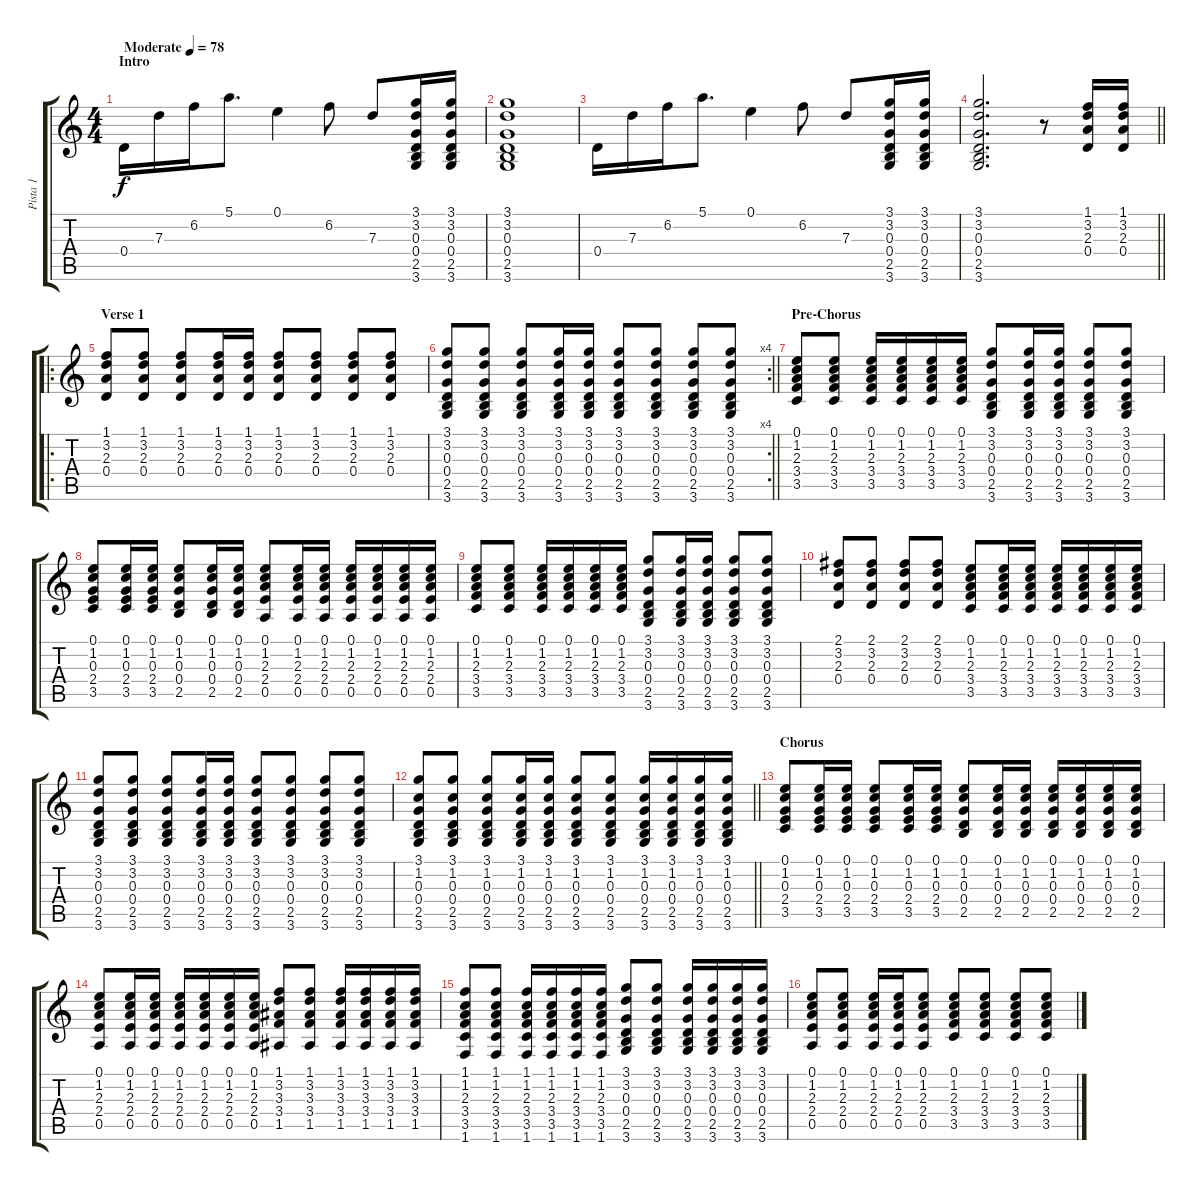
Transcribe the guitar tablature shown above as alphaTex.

\track ("Pista 1" "Pista 1") {instrument acousticguitarsteel}
\staff {score tabs}
\tuning (E4 B3 G3 D3 A2 E2) {hide}
\ts (4 4)
\section ("" "Intro")
\tempo (78 "Moderate")
\clef g2
\ks c
0.4.16{dy f instrument acousticguitarsteel} 7.3.16 6.2.16 5.1.8{d} 0.1.4 6.2.8 7.3.8 (3.1 3.2 0.3 0.4 2.5 3.6).16 (3.1 3.2 0.3 0.4 2.5 3.6).16 |
(3.1 3.2 0.3 0.4 2.5 3.6).1 |
0.4.16 7.3.16 6.2.16 5.1.8{d} 0.1.4 6.2.8 7.3.8 (3.1 3.2 0.3 0.4 2.5 3.6).16 (3.1 3.2 0.3 0.4 2.5 3.6).16 |
\barLineRight lightlight
(3.1 3.2 0.3 0.4 2.5 3.6).2{d} r.8 (1.1 3.2 2.3 0.4).16 (1.1 3.2 2.3 0.4).16 |
\ro
\section ("" "Verse 1")
(1.1 3.2 2.3 0.4).8 (1.1 3.2 2.3 0.4).8 (1.1 3.2 2.3 0.4).8 (1.1 3.2 2.3 0.4).16 (1.1 3.2 2.3 0.4).16 (1.1 3.2 2.3 0.4).8 (1.1 3.2 2.3 0.4).8 (1.1 3.2 2.3 0.4).8 (1.1 3.2 2.3 0.4).8 |
\rc 4
\barLineRight lightlight
(3.1 3.2 0.3 0.4 2.5 3.6).8 (3.1 3.2 0.3 0.4 2.5 3.6).8 (3.1 3.2 0.3 0.4 2.5 3.6).8 (3.1 3.2 0.3 0.4 2.5 3.6).16 (3.1 3.2 0.3 0.4 2.5 3.6).16 (3.1 3.2 0.3 0.4 2.5 3.6).8 (3.1 3.2 0.3 0.4 2.5 3.6).8 (3.1 3.2 0.3 0.4 2.5 3.6).8 (3.1 3.2 0.3 0.4 2.5 3.6).8 |
\section ("" "Pre-Chorus")
(0.1 1.2 2.3 3.4 3.5).8 (0.1 1.2 2.3 3.4 3.5).8 (0.1 1.2 2.3 3.4 3.5).16 (0.1 1.2 2.3 3.4 3.5).16 (0.1 1.2 2.3 3.4 3.5).16 (0.1 1.2 2.3 3.4 3.5).16 (3.1 3.2 0.3 0.4 2.5 3.6).8 (3.1 3.2 0.3 0.4 2.5 3.6).16 (3.1 3.2 0.3 0.4 2.5 3.6).16 (3.1 3.2 0.3 0.4 2.5 3.6).8 (3.1 3.2 0.3 0.4 2.5 3.6).8 |
(0.1 1.2 0.3 2.4 3.5).8 (0.1 1.2 0.3 2.4 3.5).16 (0.1 1.2 0.3 2.4 3.5).16 (0.1 1.2 0.3 0.4 2.5).8 (0.1 1.2 0.3 0.4 2.5).16 (0.1 1.2 0.3 0.4 2.5).16 (0.1 1.2 2.3 2.4 0.5).8 (0.1 1.2 2.3 2.4 0.5).16 (0.1 1.2 2.3 2.4 0.5).16 (0.1 1.2 2.3 2.4 0.5).16 (0.1 1.2 2.3 2.4 0.5).16 (0.1 1.2 2.3 2.4 0.5).16 (0.1 1.2 2.3 2.4 0.5).16 |
(0.1 1.2 2.3 3.4 3.5).8 (0.1 1.2 2.3 3.4 3.5).8 (0.1 1.2 2.3 3.4 3.5).16 (0.1 1.2 2.3 3.4 3.5).16 (0.1 1.2 2.3 3.4 3.5).16 (0.1 1.2 2.3 3.4 3.5).16 (3.1 3.2 0.3 0.4 2.5 3.6).8 (3.1 3.2 0.3 0.4 2.5 3.6).16 (3.1 3.2 0.3 0.4 2.5 3.6).16 (3.1 3.2 0.3 0.4 2.5 3.6).8 (3.1 3.2 0.3 0.4 2.5 3.6).8 |
(2.1 3.2 2.3 0.4).8 (2.1 3.2 2.3 0.4).8 (2.1 3.2 2.3 0.4).8 (2.1 3.2 2.3 0.4).8 (0.1 1.2 2.3 3.4 3.5).8 (0.1 1.2 2.3 3.4 3.5).16 (0.1 1.2 2.3 3.4 3.5).16 (0.1 1.2 2.3 3.4 3.5).16 (0.1 1.2 2.3 3.4 3.5).16 (0.1 1.2 2.3 3.4 3.5).16 (0.1 1.2 2.3 3.4 3.5).16 |
(3.1 3.2 0.3 0.4 2.5 3.6).8 (3.1 3.2 0.3 0.4 2.5 3.6).8 (3.1 3.2 0.3 0.4 2.5 3.6).8 (3.1 3.2 0.3 0.4 2.5 3.6).16 (3.1 3.2 0.3 0.4 2.5 3.6).16 (3.1 3.2 0.3 0.4 2.5 3.6).8 (3.1 3.2 0.3 0.4 2.5 3.6).8 (3.1 3.2 0.3 0.4 2.5 3.6).8 (3.1 3.2 0.3 0.4 2.5 3.6).8 |
\barLineRight lightlight
(3.1 1.2 0.3 0.4 2.5 3.6).8 (3.1 1.2 0.3 0.4 2.5 3.6).8 (3.1 1.2 0.3 0.4 2.5 3.6).8 (3.1 1.2 0.3 0.4 2.5 3.6).16 (3.1 1.2 0.3 0.4 2.5 3.6).16 (3.1 1.2 0.3 0.4 2.5 3.6).8 (3.1 1.2 0.3 0.4 2.5 3.6).8 (3.1 1.2 0.3 0.4 2.5 3.6).16 (3.1 1.2 0.3 0.4 2.5 3.6).16 (3.1 1.2 0.3 0.4 2.5 3.6).16 (3.1 1.2 0.3 0.4 2.5 3.6).16 |
\section ("" "Chorus")
(0.1 1.2 0.3 2.4 3.5).8 (0.1 1.2 0.3 2.4 3.5).16 (0.1 1.2 0.3 2.4 3.5).16 (0.1 1.2 0.3 2.4 3.5).8 (0.1 1.2 0.3 2.4 3.5).16 (0.1 1.2 0.3 2.4 3.5).16 (0.1 1.2 0.3 0.4 2.5).8 (0.1 1.2 0.3 0.4 2.5).16 (0.1 1.2 0.3 0.4 2.5).16 (0.1 1.2 0.3 0.4 2.5).16 (0.1 1.2 0.3 0.4 2.5).16 (0.1 1.2 0.3 0.4 2.5).16 (0.1 1.2 0.3 0.4 2.5).16 |
(0.1 1.2 2.3 2.4 0.5).8 (0.1 1.2 2.3 2.4 0.5).16 (0.1 1.2 2.3 2.4 0.5).16 (0.1 1.2 2.3 2.4 0.5).16 (0.1 1.2 2.3 2.4 0.5).16 (0.1 1.2 2.3 2.4 0.5).16 (0.1 1.2 2.3 2.4 0.5).16 (1.1 3.2 3.3 3.4 1.5).8 (1.1 3.2 3.3 3.4 1.5).8 (1.1 3.2 3.3 3.4 1.5).16 (1.1 3.2 3.3 3.4 1.5).16 (1.1 3.2 3.3 3.4 1.5).16 (1.1 3.2 3.3 3.4 1.5).16 |
(1.1 1.2 2.3 3.4 3.5 1.6).8 (1.1 1.2 2.3 3.4 3.5 1.6).8 (1.1 1.2 2.3 3.4 3.5 1.6).16 (1.1 1.2 2.3 3.4 3.5 1.6).16 (1.1 1.2 2.3 3.4 3.5 1.6).16 (1.1 1.2 2.3 3.4 3.5 1.6).16 (3.1 3.2 0.3 0.4 2.5 3.6).8 (3.1 3.2 0.3 0.4 2.5 3.6).8 (3.1 3.2 0.3 0.4 2.5 3.6).16 (3.1 3.2 0.3 0.4 2.5 3.6).16 (3.1 3.2 0.3 0.4 2.5 3.6).16 (3.1 3.2 0.3 0.4 2.5 3.6).16 |
(0.1 1.2 2.3 2.4 0.5).8 (0.1 1.2 2.3 2.4 0.5).8 (0.1 1.2 2.3 2.4 0.5).16 (0.1 1.2 2.3 2.4 0.5).16 (0.1 1.2 2.3 2.4 0.5).8 (0.1 1.2 2.3 3.4 3.5).8 (0.1 1.2 2.3 3.4 3.5).8 (0.1 1.2 2.3 3.4 3.5).8 (0.1 1.2 2.3 3.4 3.5).8
